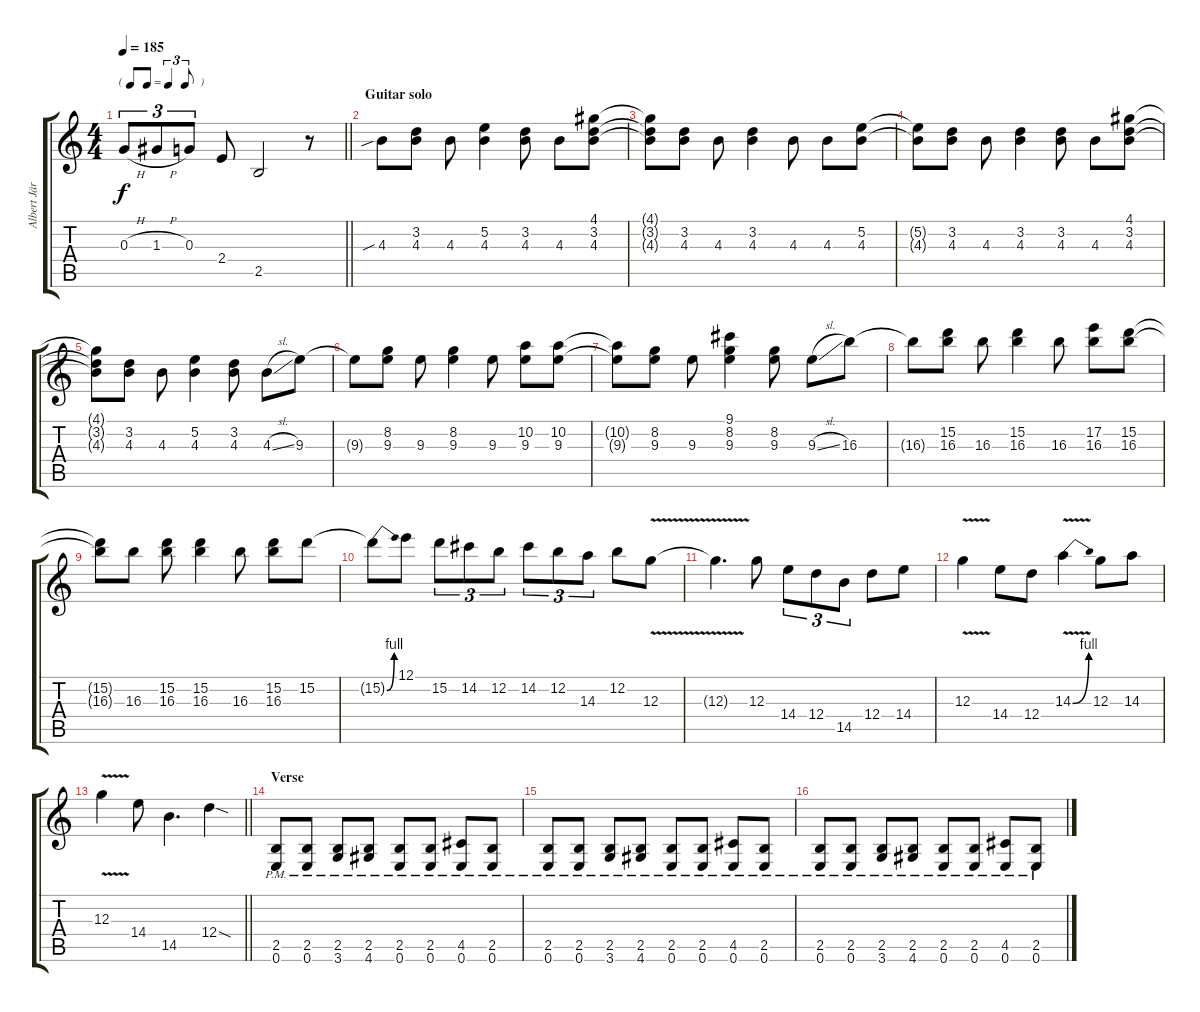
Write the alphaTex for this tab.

\track ("Albert Järvinen" "Albert Jär") {instrument overdrivenguitar}
\staff {score tabs}
\tuning (E4 B3 G3 D3 A2 E2) {hide}
\ts (4 4)
\tf triplet8th
\tempo 185
\clef g2
\barLineRight lightlight
\ks c
0.3{h}.8{tu (3 2) dy f} 1.3{h}.8{tu (3 2)} 0.3.8{tu (3 2)} 2.4.8 2.5.2 r.8 |
\section ("" "Guitar solo")
4.3{sib}.8 (3.2 4.3).8 4.3.8 (5.2 4.3).4 (3.2 4.3).8 4.3.8 (4.1 3.2 4.3).8 |
(4.1{t} 3.2{t} 4.3{t}).8 (3.2 4.3).8 4.3.8 (3.2 4.3).4 4.3.8 4.3.8 (5.2 4.3).8 |
(5.2{t} 4.3{t}).8 (3.2 4.3).8 4.3.8 (3.2 4.3).4 (3.2 4.3).8 4.3.8 (4.1 3.2 4.3).8 |
(4.1{t} 3.2{t} 4.3{t}).8 (3.2 4.3).8 4.3.8 (5.2 4.3).4 (3.2 4.3).8 4.3{sl}.8 9.3.8 |
9.3{t}.8 (8.2 9.3).8 9.3.8 (8.2 9.3).4 9.3.8 (10.2 9.3).8 (10.2 9.3).8 |
(10.2{t} 9.3{t}).8 (8.2 9.3).8 9.3.8 (9.1 8.2 9.3).4 (8.2 9.3).8 9.3{sl}.8 16.3.8 |
16.3{t}.8 (15.2 16.3).8 16.3.8 (15.2 16.3).4 16.3.8 (17.2 16.3).8 (15.2 16.3).8 |
(15.2{t} 16.3{t}).8 16.3.8 (15.2 16.3).8 (15.2 16.3).4 16.3.8 (15.2 16.3).8 15.2.8 |
15.2{be (bend 0 0 60 4) t}.8 12.1.8 15.2.8{tu (3 2)} 14.2.8{tu (3 2)} 12.2.8{tu (3 2)} 14.2.8{tu (3 2)} 12.2.8{tu (3 2)} 14.3.8{tu (3 2)} 12.2.8 12.3{v}.8 |
12.3{v t}.4{d} 12.3.8 14.4.8{tu (3 2)} 12.4.8{tu (3 2)} 14.5.8{tu (3 2)} 12.4.8 14.4.8 |
12.3{v}.4 14.4.8 12.4.8 14.3{be (bend 0 0 60 4) v}.4 12.3.8 14.3.8 |
\barLineRight lightlight
12.3{v}.4 14.4.8 14.5.4{d} 12.4{sod}.4 |
\section ("" "Verse")
(2.5{pm} 0.6{pm}).8 (2.5{pm} 0.6{pm}).8 (2.5{pm} 3.6{pm}).8 (2.5{pm} 4.6{pm}).8 (2.5{pm} 0.6{pm}).8 (2.5{pm} 0.6{pm}).8 (4.5{pm} 0.6{pm}).8 (2.5{pm} 0.6{pm}).8 |
(2.5{pm} 0.6{pm}).8 (2.5{pm} 0.6{pm}).8 (2.5{pm} 3.6{pm}).8 (2.5{pm} 4.6{pm}).8 (2.5{pm} 0.6{pm}).8 (2.5{pm} 0.6{pm}).8 (4.5{pm} 0.6{pm}).8 (2.5{pm} 0.6{pm}).8 |
(2.5{pm} 0.6{pm}).8 (2.5{pm} 0.6{pm}).8 (2.5{pm} 3.6{pm}).8 (2.5{pm} 4.6{pm}).8 (2.5{pm} 0.6{pm}).8 (2.5{pm} 0.6{pm}).8 (4.5{pm} 0.6{pm}).8 (2.5{pm} 0.6{pm}).8
